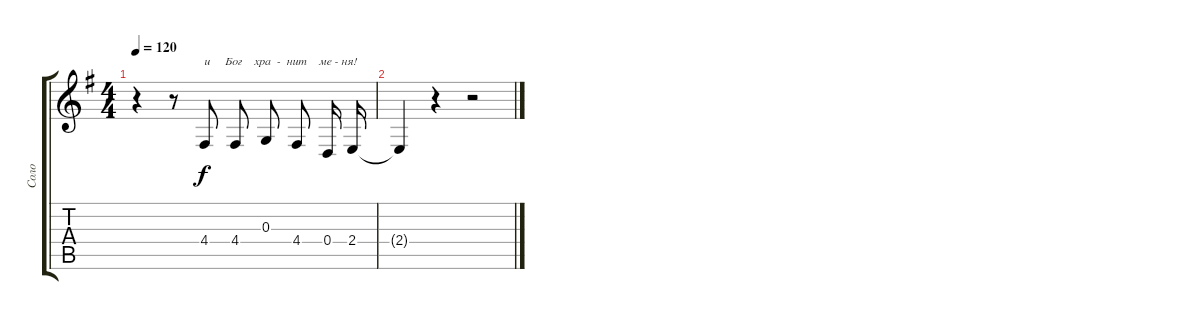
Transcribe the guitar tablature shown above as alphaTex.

\track ("Соло" "Соло") {instrument acousticgrandpiano}
\staff {score tabs}
\tuning (E4 B3 G3 D3 A2 E2) {hide}
\ts (4 4)
\tempo 120
\clef g2
\ks g
r.4{dy f} r.8 4.4.8{txt "и     Бог    хра  -  нит    ме - ня!"} 4.4.8{beam split} 0.3.8 4.4.8{beam split} 0.4.16{beam split} 2.4.16 |
2.4{t}.4 r.4 r.2
